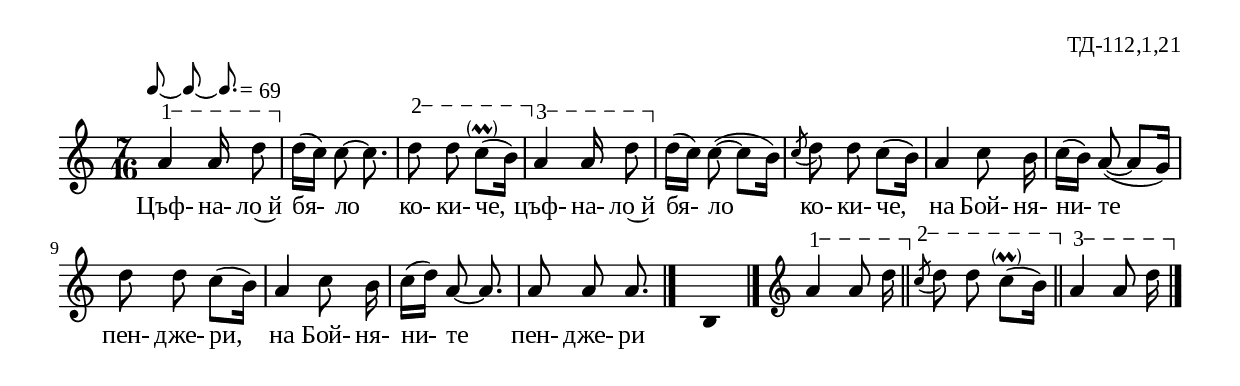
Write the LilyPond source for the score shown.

%{
td_112_1_21
%}

\include "td-preamble.ly"
\include "Rhythm_marks.ly"

\score {
\relative c'' {
%\tempo 8 = 168
\override Score.RehearsalMark #'self-alignment-X = #LEFT
\once \override Score.RehearsalMark #'X-offset = #8
  \rhythmMarkA \rhyMarkAAAdot #"69"
%\cadenzaOn
\time 7/16
\varA
a4\startTextSpan a16 d8\noBeam\stopTextSpan | 
d16[( c]) c8\noBeam~ c8. | 
\varB
\parS
d8\startTextSpan d\noBeam c-\parenthesize\prall[( b16\stopTextSpan]) | 
\varC
a4\startTextSpan a16 d8\stopTextSpan\noBeam |
d16[( c]) c8\noBeam(~ c[ b16]) | \acciaccatura c8 d d\noBeam c[( b16]) | a4 c8 b16\noBeam |
c16[( b]) a8\noBeam(~ a[ g16]) | d'8 d\noBeam c[( b16]) | a4 c8\noBeam b16 | 
c[( d]) a8\noBeam~ a8. | a8 a\noBeam a8.
 \bar "|." 
s8. \fixB b,4 \fixC
 \bar "|." 
\set Score.measureLength = #(ly:make-moment 1 16)  
 s16 \bar ""  
 \set Score.measureLength = #(ly:make-moment 7 16)  
 \clef treble
\varA
a'4\startTextSpan a8 d16\noBeam\stopTextSpan \bar "||"
\varB
\acciaccatura c8\startTextSpan d8 d\noBeam c-\parenthesize\prall[( b16\stopTextSpan]) \bar "||"
\varC
a4\startTextSpan a8 d16\stopTextSpan\noBeam 
 \bar "|."  
}
\addlyrics { Цъф- на- ло~й бя- ло ко- ки- че,  цъф- на- ло~й бя- ло ко- ки- че,
на Бой- ня- ни- те пен- дже- ри, на Бой- ня- ни- те пен- дже- ри }
%
\layout {
%%   \context { 
%%	    \Staff \remove "Time_signature_engraver" } 
  indent = #0
  line-width = 190\mm
  ragged-right=##f
}
%
\midi { 
	\context {
		\Score tempoWholesPerMinute = #(ly:make-moment 168 8)
		}
	}
}
%
\header{
  opus = "ТД-112,1,21"
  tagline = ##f
}


